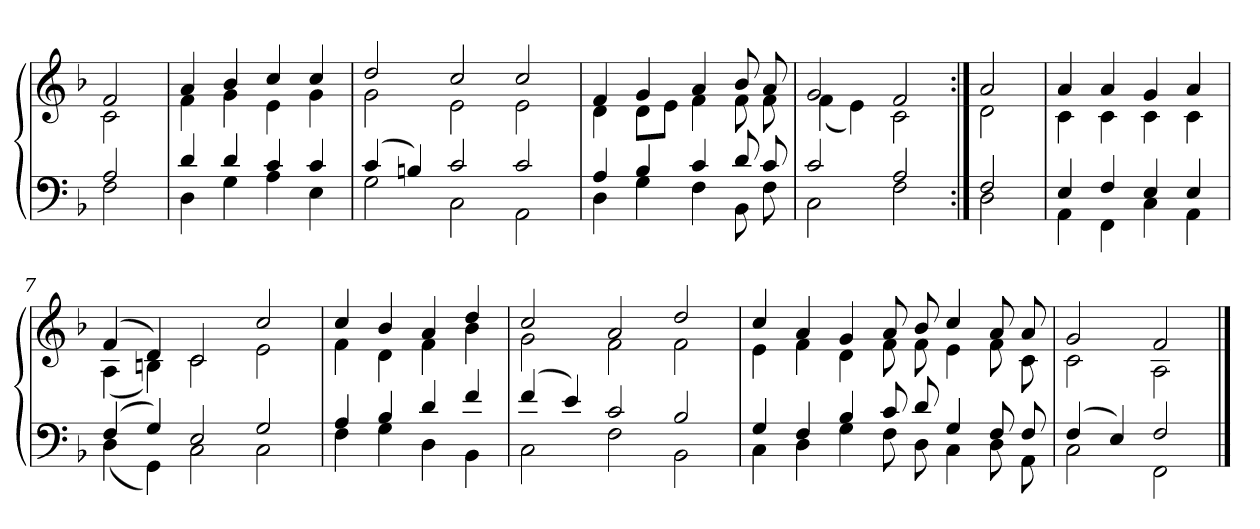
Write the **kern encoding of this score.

**kern	**kern
*part1	*part1
*staff2	*staff1
*clefF4	*clefG2
*k[b-]	*k[b-]
*F:	*F:
=	=
*^	*^
2A	2F	2f	2c
=1	=1	=1	=1
4d	4D	4a	4f
4d	4G	4b-	4g
4c	4A	4cc	4e
4c	4E	4cc	4g
=2	=2	=2	=2
(4c	2G	2dd	2g
4Bn)	.	.	.
2c	2C	2cc	2e
2c	2AA	2cc	2e
=3	=3	=3	=3
4A	4D	4f	4d
4B-	4G	4g	8dL
.	.	.	8eJ
4c	4F	4a	4f
8d	8BB-	8b-	8f
8c	8F	8a	8f
=4	=4	=4	=4
2c	2C	2g	(4f
.	.	.	4e)
2A	2F	2f	2c
=5:|!	=5:|!	=5:|!	=5:|!
2F	2D	2a	2d
=6	=6	=6	=6
4E	4AA	4a	4c
4F	4FF	4a	4c
4E	4C	4g	4c
4E	4AA	4a	4c
=7	=7	=7	=7
(4F	(4D	(4f	(4A
4G)	4GG)	4d)	4Bn)
2E	2C	2c	2c
2G	2C	2cc	2e
=8	=8	=8	=8
4A	4F	4cc	4f
4B-	4G	4b-	4d
4d	4D	4a	4f
4f	4BB-	4dd	4b-
=9	=9	=9	=9
(4f	2C	2cc	2g
4e)	.	.	.
2c	2F	2a	2f
2B-	2BB-	2dd	2f
=10	=10	=10	=10
4G	4C	4cc	4e
4F	4D	4a	4f
4B-	4G	4g	4d
8c	8F	8a	8f
8d	8D	8b-	8f
4G	4C	4cc	4e
8F	8D	8a	8f
8F	8AA	8a	8c
=11	=11	=11	=11
(4F	2C	2g	2c
4E)	.	.	.
2F	2FF	2f	2A
*v	*v	*	*
*	*v	*v
==	==
*-	*-
